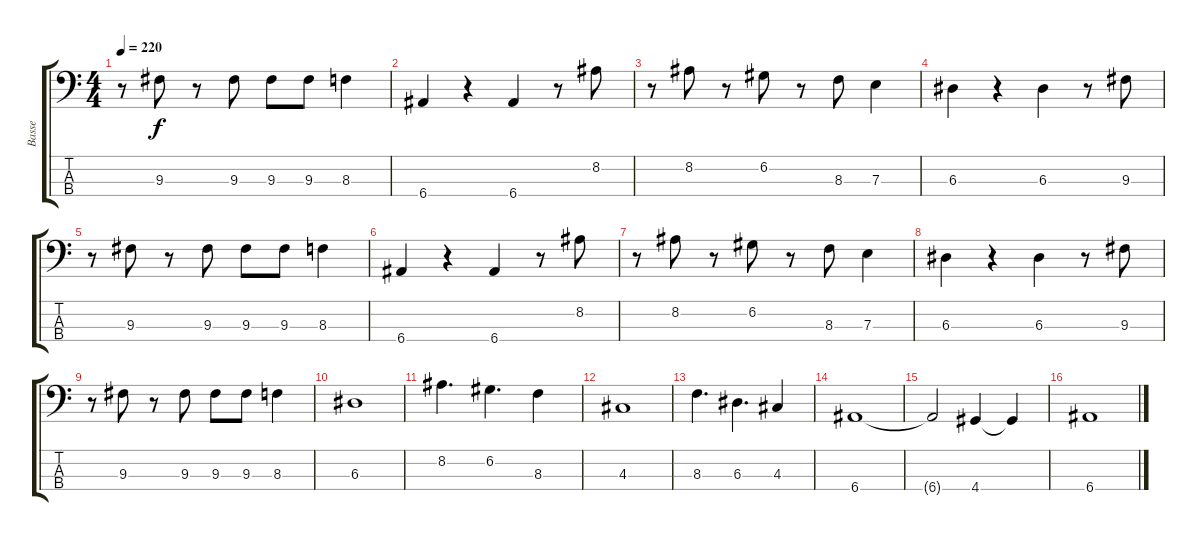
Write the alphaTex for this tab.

\track ("Basse" "Basse") {instrument electricbassfinger}
\staff {score tabs}
\tuning (G2 D2 A1 E1) {hide}
\ts (4 4)
\tempo 220
\clef f4
\ks c
r.8{dy f} 9.3.8 r.8 9.3.8 9.3.8 9.3.8 8.3.4 |
6.4.4 r.4 6.4.4 r.8 8.2.8 |
r.8 8.2.8 r.8 6.2.8 r.8 8.3.8 7.3.4 |
6.3.4 r.4 6.3.4 r.8 9.3.8 |
r.8 9.3.8 r.8 9.3.8 9.3.8 9.3.8 8.3.4 |
6.4.4 r.4 6.4.4 r.8 8.2.8 |
r.8 8.2.8 r.8 6.2.8 r.8 8.3.8 7.3.4 |
6.3.4 r.4 6.3.4 r.8 9.3.8 |
r.8 9.3.8 r.8 9.3.8 9.3.8 9.3.8 8.3.4 |
6.3.1 |
8.2.4{d} 6.2.4{d} 8.3.4 |
4.3.1 |
8.3.4{d} 6.3.4{d} 4.3.4 |
6.4.1 |
6.4{t}.2 4.4.4 4.4{t}.4 |
6.4.1
